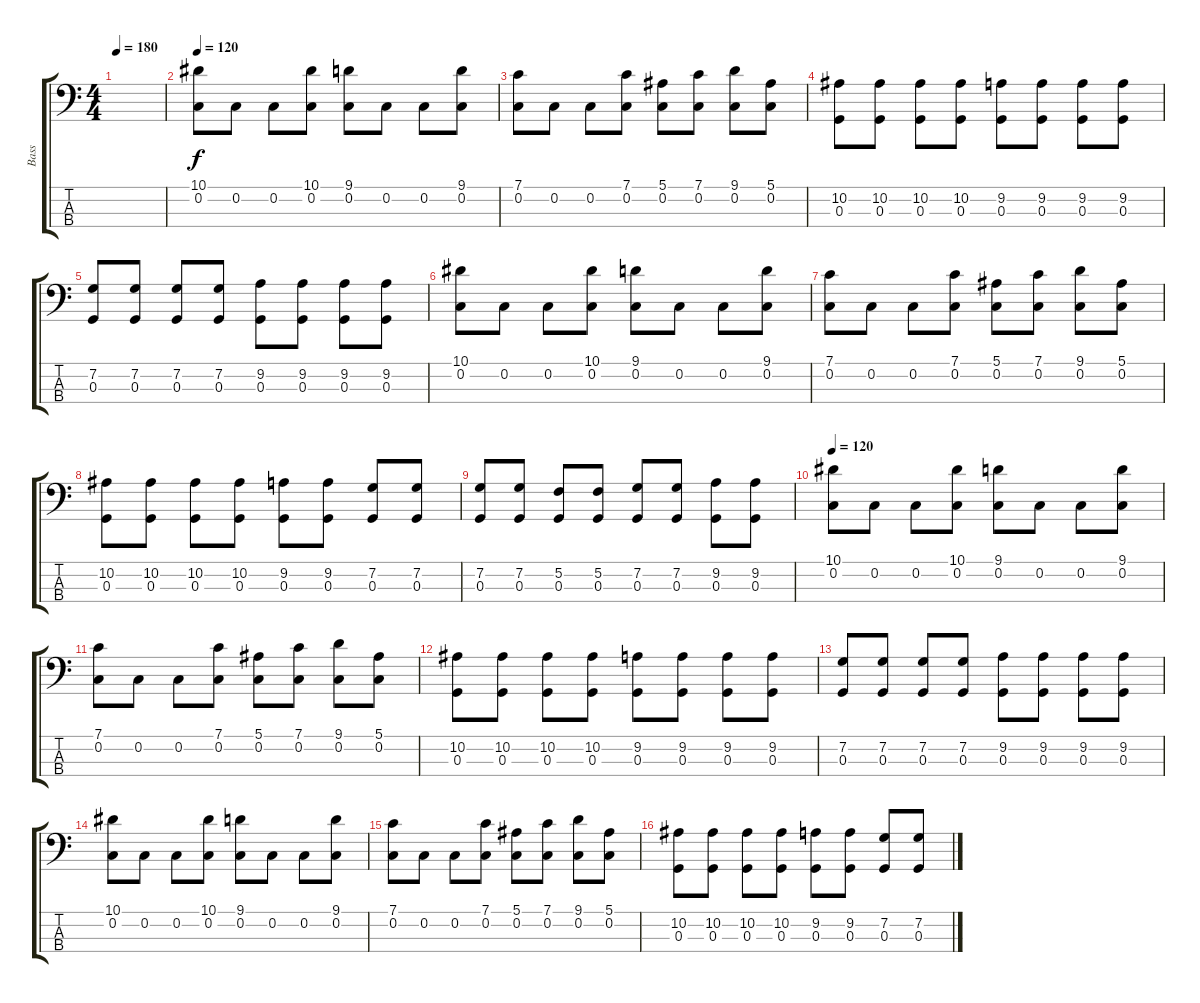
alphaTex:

\track ("Bass" "Bass") {instrument electricbasspick}
\staff {score tabs}
\tuning (F2 C2 G1 D1) {hide}
\ts (4 4)
\tempo 180
\clef f4
\ks c
|
\tempo 120
(10.1 0.2).8 0.2.8 0.2.8 (10.1 0.2).8 (9.1 0.2).8 0.2.8 0.2.8 (9.1 0.2).8 |
(7.1 0.2).8 0.2.8 0.2.8 (7.1 0.2).8 (5.1 0.2).8 (7.1 0.2).8 (9.1 0.2).8 (5.1 0.2).8 |
(10.2 0.3).8 (10.2 0.3).8 (10.2 0.3).8 (10.2 0.3).8 (9.2 0.3).8 (9.2 0.3).8 (9.2 0.3).8 (9.2 0.3).8 |
(7.2 0.3).8 (7.2 0.3).8 (7.2 0.3).8 (7.2 0.3).8 (9.2 0.3).8 (9.2 0.3).8 (9.2 0.3).8 (9.2 0.3).8 |
(10.1 0.2).8 0.2.8 0.2.8 (10.1 0.2).8 (9.1 0.2).8 0.2.8 0.2.8 (9.1 0.2).8 |
(7.1 0.2).8 0.2.8 0.2.8 (7.1 0.2).8 (5.1 0.2).8 (7.1 0.2).8 (9.1 0.2).8 (5.1 0.2).8 |
(10.2 0.3).8 (10.2 0.3).8 (10.2 0.3).8 (10.2 0.3).8 (9.2 0.3).8 (9.2 0.3).8 (7.2 0.3).8 (7.2 0.3).8 |
(7.2 0.3).8 (7.2 0.3).8 (5.2 0.3).8 (5.2 0.3).8 (7.2 0.3).8 (7.2 0.3).8 (9.2 0.3).8 (9.2 0.3).8 |
\tempo 120
(10.1 0.2).8 0.2.8 0.2.8 (10.1 0.2).8 (9.1 0.2).8 0.2.8 0.2.8 (9.1 0.2).8 |
(7.1 0.2).8 0.2.8 0.2.8 (7.1 0.2).8 (5.1 0.2).8 (7.1 0.2).8 (9.1 0.2).8 (5.1 0.2).8 |
(10.2 0.3).8 (10.2 0.3).8 (10.2 0.3).8 (10.2 0.3).8 (9.2 0.3).8 (9.2 0.3).8 (9.2 0.3).8 (9.2 0.3).8 |
(7.2 0.3).8 (7.2 0.3).8 (7.2 0.3).8 (7.2 0.3).8 (9.2 0.3).8 (9.2 0.3).8 (9.2 0.3).8 (9.2 0.3).8 |
(10.1 0.2).8 0.2.8 0.2.8 (10.1 0.2).8 (9.1 0.2).8 0.2.8 0.2.8 (9.1 0.2).8 |
(7.1 0.2).8 0.2.8 0.2.8 (7.1 0.2).8 (5.1 0.2).8 (7.1 0.2).8 (9.1 0.2).8 (5.1 0.2).8 |
(10.2 0.3).8 (10.2 0.3).8 (10.2 0.3).8 (10.2 0.3).8 (9.2 0.3).8 (9.2 0.3).8 (7.2 0.3).8 (7.2 0.3).8
